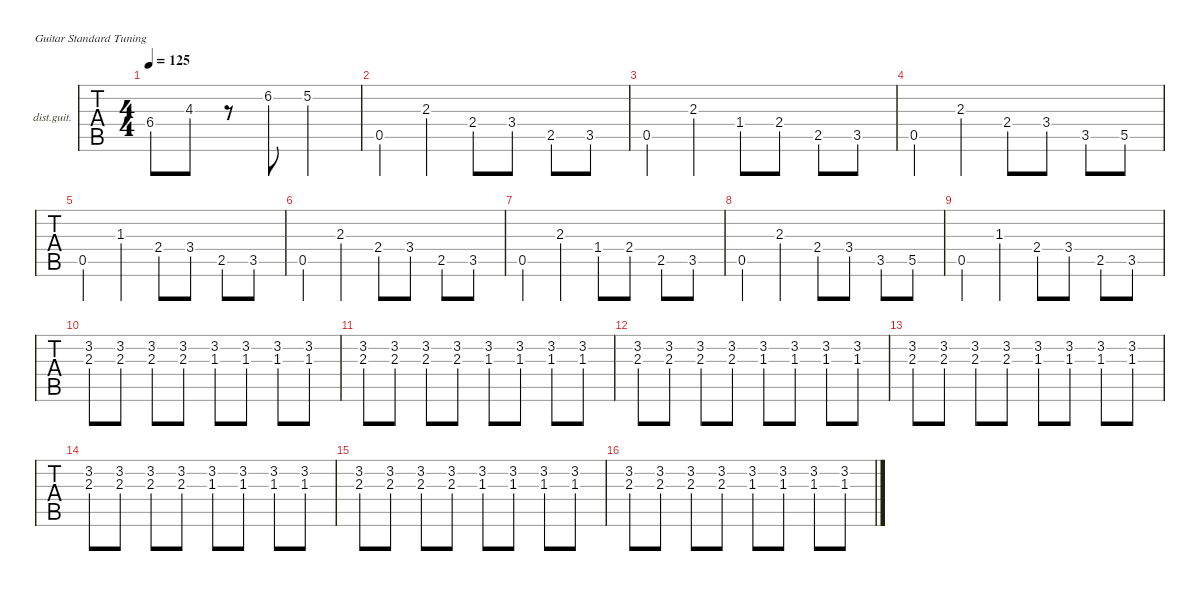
\hideDynamics
\bracketExtendMode nobrackets
\firstSystemTrackNameOrientation horizontal
\otherSystemsTrackNameOrientation horizontal
\track ("Distortion Guitar" "dist.guit.") {instrument distortionguitar}
\staff {tabs}
\tuning (E4 B3 G3 D3 A2 E2)
\ts (4 4)
\tempo 125
\clef g2
\ks aminor
6.4{acc #}.8{dy mf} 4.3.8 r.8 6.2.8 5.2.2 |
0.5.4 2.3.4 2.4.8 3.4.8 2.5.8 3.5{acc #}.8 |
0.5.4 2.3.4 1.4{acc #}.8 2.4.8 2.5.8 3.5{acc #}.8 |
0.5.4 2.3.4 2.4.8 3.4.8 3.5.8 5.5.8 |
0.5.4 1.3{acc #}.4 2.4.8 3.4.8 2.5.8 3.5{acc #}.8 |
0.5.4 2.3.4 2.4.8 3.4.8 2.5.8 3.5{acc #}.8 |
0.5.4 2.3.4 1.4{acc #}.8 2.4.8 2.5.8 3.5{acc #}.8 |
0.5.4 2.3.4 2.4.8 3.4.8 3.5.8 5.5.8 |
0.5.4 1.3{acc #}.4 2.4.8 3.4.8 2.5.8 3.5{acc #}.8 |
(2.3 3.2).8 (2.3 3.2).8 (3.2 2.3).8 (2.3 3.2).8 (1.3{acc #} 3.2).8 (1.3{acc #} 3.2).8 (3.2 1.3{acc #}).8 (1.3{acc #} 3.2).8 |
(2.3 3.2).8 (2.3 3.2).8 (3.2 2.3).8 (2.3 3.2).8 (1.3{acc #} 3.2).8 (1.3{acc #} 3.2).8 (3.2 1.3{acc #}).8 (1.3{acc #} 3.2).8 |
(2.3 3.2).8 (2.3 3.2).8 (3.2 2.3).8 (2.3 3.2).8 (1.3{acc #} 3.2).8 (1.3{acc #} 3.2).8 (3.2 1.3{acc #}).8 (1.3{acc #} 3.2).8 |
(2.3 3.2).8 (2.3 3.2).8 (3.2 2.3).8 (2.3 3.2).8 (1.3{acc #} 3.2).8 (1.3{acc #} 3.2).8 (3.2 1.3{acc #}).8 (1.3{acc #} 3.2).8 |
(2.3 3.2).8 (2.3 3.2).8 (3.2 2.3).8 (2.3 3.2).8 (1.3{acc #} 3.2).8 (1.3{acc #} 3.2).8 (3.2 1.3{acc #}).8 (1.3{acc #} 3.2).8 |
(2.3 3.2).8 (2.3 3.2).8 (3.2 2.3).8 (2.3 3.2).8 (1.3{acc #} 3.2).8 (1.3{acc #} 3.2).8 (3.2 1.3{acc #}).8 (1.3{acc #} 3.2).8 |
(2.3 3.2).8 (2.3 3.2).8 (3.2 2.3).8 (2.3 3.2).8 (1.3{acc #} 3.2).8 (1.3{acc #} 3.2).8 (3.2 1.3{acc #}).8 (1.3{acc #} 3.2).8
